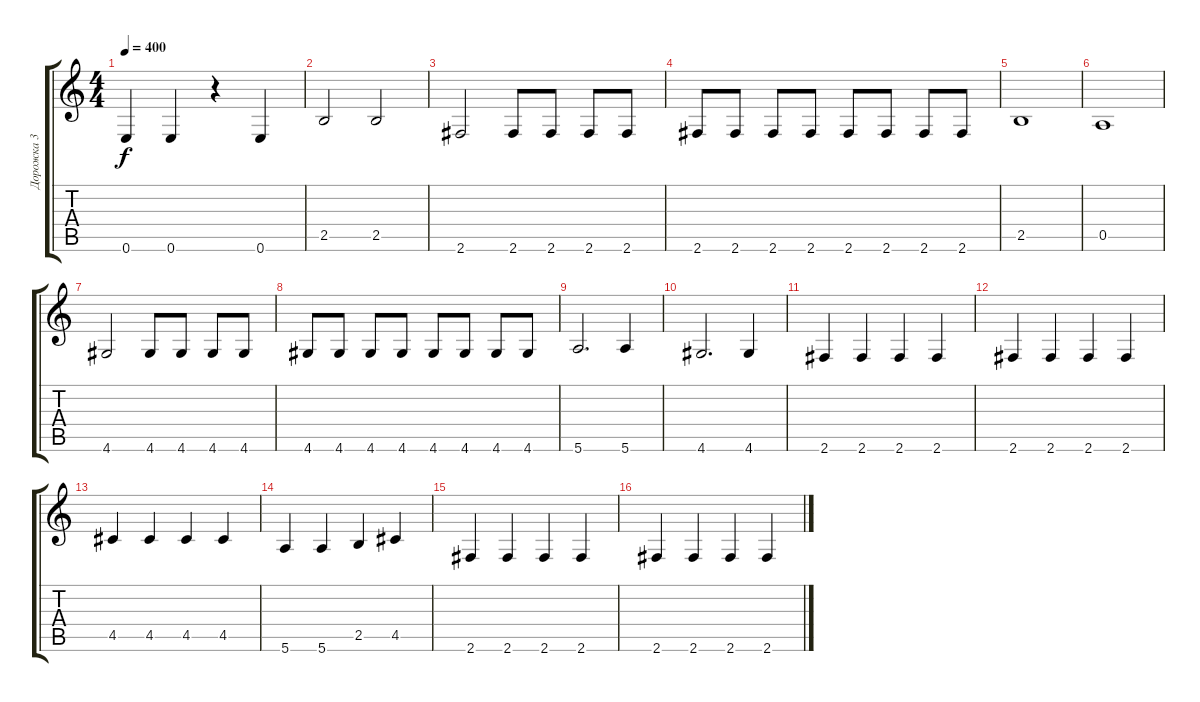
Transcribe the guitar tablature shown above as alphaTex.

\track ("Дорожка 3" "Дорожка 3") {instrument electricbassfinger}
\staff {score tabs}
\tuning (E4 B3 G3 D3 A2 E2) {hide}
\ts (4 4)
\tempo 400
\clef g2
\ks c
0.6.4{dy f} 0.6.4 r.4 0.6.4 |
2.5.2 2.5.2 |
2.6.2 2.6.8 2.6.8 2.6.8 2.6.8 |
2.6.8 2.6.8 2.6.8 2.6.8 2.6.8 2.6.8 2.6.8 2.6.8 |
2.5.1 |
0.5.1 |
4.6.2 4.6.8 4.6.8 4.6.8 4.6.8 |
4.6.8 4.6.8 4.6.8 4.6.8 4.6.8 4.6.8 4.6.8 4.6.8 |
5.6.2{d} 5.6.4 |
4.6.2{d} 4.6.4 |
2.6.4 2.6.4 2.6.4 2.6.4 |
2.6.4 2.6.4 2.6.4 2.6.4 |
4.5.4 4.5.4 4.5.4 4.5.4 |
5.6.4 5.6.4 2.5.4 4.5.4 |
2.6.4 2.6.4 2.6.4 2.6.4 |
2.6.4 2.6.4 2.6.4 2.6.4
